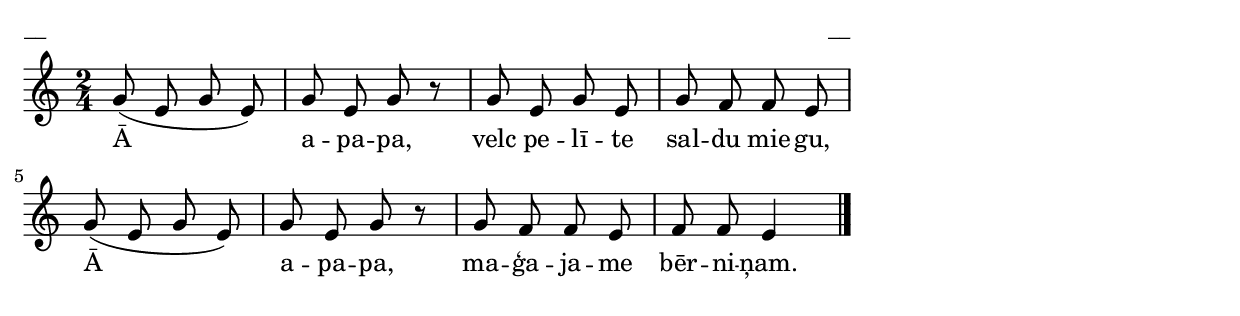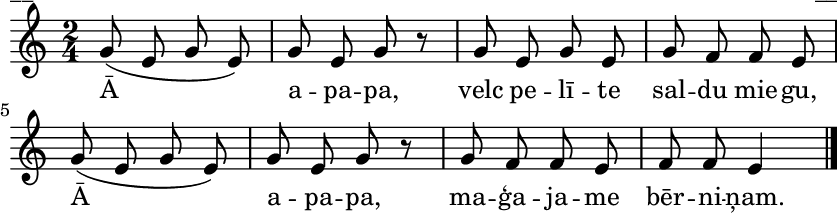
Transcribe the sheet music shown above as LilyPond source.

\version "2.13.18"
#(ly:set-option 'crop #t)

%\header {
%    title = "Ā apapā, velc pelīte saldu miegu"
%}
\paper {
line-width = 14\cm
left-margin = 0.4\cm
between-system-padding = 0.1\cm
between-system-space = 0.1\cm
}
\layout {
indent = #0
ragged-last = ##f
}

voiceA = \relative c' {
\clef "treble"
\key c \major
\time 2/4
g'8( e g e) | g8 e g r | g8 e g e | g8 f f e |
g8( e g e) | g8 e g r | g8 f f e | f8 f e4 |
\bar "|."
} 

lyricA = \lyricmode {
Ā a -- pa -- pa, velc pe -- lī -- te sal -- du mie -- gu,
Ā a -- pa -- pa, ma -- ģa -- ja -- me bēr -- ni -- ņam. 

} 

fullScore = <<
\new Staff {
<<
\new Voice = "voiceA" { \oneVoice \autoBeamOff \voiceA }
\new Lyrics \lyricsto "voiceA" \lyricA
>>
}
>>

\score {
\fullScore
\header { piece = "__" opus = "__" }
}
\markup { \with-color #(x11-color 'white) \sans \smaller "__" }
\score {
\unfoldRepeats
\fullScore
\midi {
\context { \Staff \remove "Staff_performer" }
\context { \Voice \consists "Staff_performer" }
}
}


